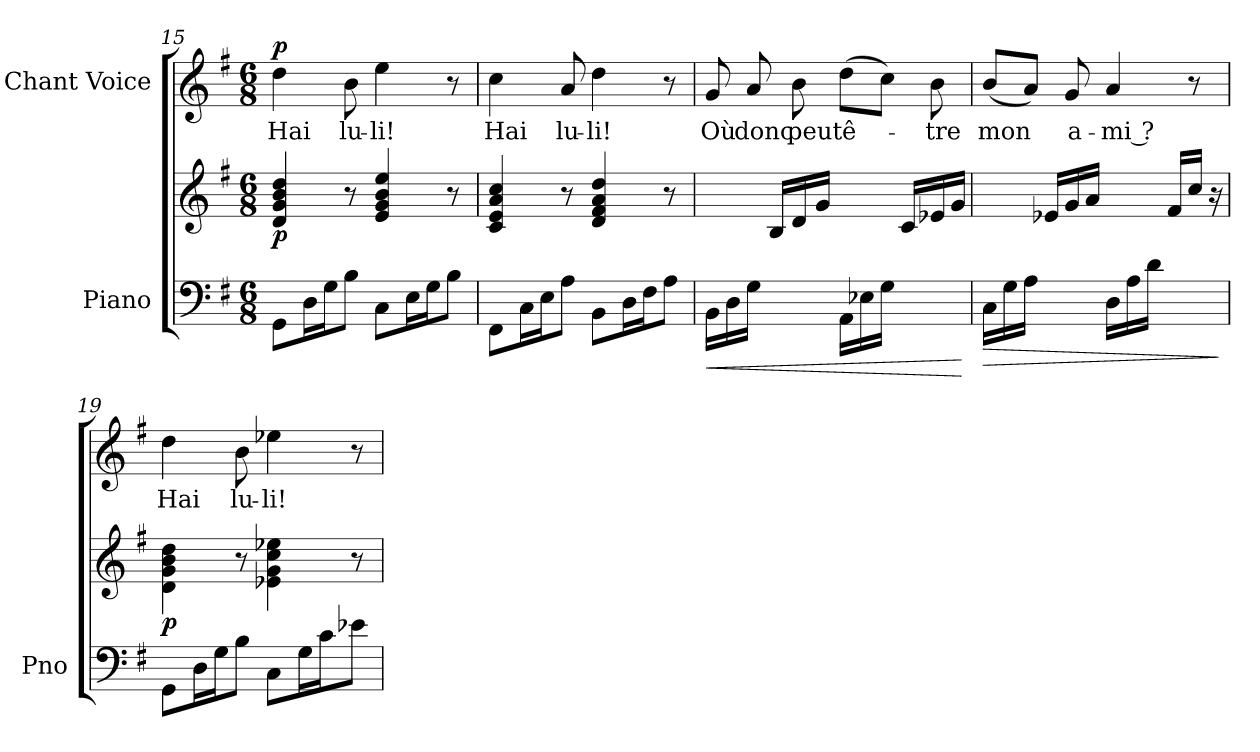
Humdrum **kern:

**kern	**kern	**dynam	**kern	**text	**dynam
*part2	*part2	*part2	*part1	*part1	*part1
*staff3	*staff2	*staff2/3	*staff1	*staff1	*staff1
*I"Piano	*	*	*I"Chant Voice	*	*
*I'Pno	*	*	*	*	*
!!LO:PB:g=z
*clefF4	*clefG2	*	*clefG2	*	*
*k[f#]	*k[f#]	*	*k[f#]	*	*
*M6/8	*M6/8	*	*M6/8	*	*
=15	=15	=15	=15	=15	=15
!	!	!LO:DY:b	!	!LO:LY:b	!LO:DY:a
8GG\L	4d/ 4g/ 4b/ 4dd/	p	4dd\	Hai	p
16D\L	.	.	.	.	.
16G\J	.	.	.	.	.
!	!	!	!	!LO:LY:b	!
8B\J	8r	.	8b\	lu-	.
!	!	!	!	!LO:LY:b	!
8C\L	4e/ 4g/ 4b/ 4ee/	.	4ee\	-li!	.
16E\L	.	.	.	.	.
16G\J	.	.	.	.	.
8B\J	8r	.	8r	.	.
=16	=16	=16	=16	=16	=16
!	!	!	!	!LO:LY:b	!
8FF#\L	4c/ 4e/ 4a/ 4cc/	.	4cc\	Hai	.
16C\L	.	.	.	.	.
16E\J	.	.	.	.	.
!	!	!	!	!LO:LY:b	!
8A\J	8r	.	8a/	lu-	.
!	!	!	!	!LO:LY:b	!
8BB\L	4d/ 4f#/ 4a/ 4dd/	.	4dd\	-li!	.
16D\L	.	.	.	.	.
16F#\J	.	.	.	.	.
8A\J	8r	.	8r	.	.
=17	=17	=17	=17	=17	=17
!	!	!LO:HP:b=2	!	!LO:LY:b	!
*^	*	*	*	*	*
(16BB\LL	2.ryy	8.ryy	<	8g/	Où	.
16D\	.	.	.	.	.	.
!	!	!	!	!	!LO:LY:b	!
16G\JJ	.	.	.	8a/	donc	.
8.ryy	.	16B/LL	.	.	.	.
!	!	!	!	!	!LO:LY:b	!
.	.	16d/	.	8b\	peut	.
.	.	16g/JJ)	.	.	.	.
!	!	!	!	!	!LO:LY:b	!
(16AA\LL	.	8.ryy	.	(8dd\L	ê-	.
16E-X\	.	.	.	.	.	.
16G\JJ	.	.	.	8cc\J)	.	.
8.ryy	.	16c/LL	.	.	.	.
!	!	!	!	!	!LO:LY:b	!
.	.	16e-X/	.	8b\	-tre	.
.	.	16g/JJ)	.	.	.	.
*v	*v	*	*	*	*	*
.	.	[	.	.	.
!!LO:LB:g=z
=18	=18	=18	=18	=18	=18
!	!	!LO:HP:b=2	!	!LO:LY:b	!
*^	*	*	*	*	*
(16C\LL	2.ryy	8.ryy	>	(8b/L	mon	.
16G\	.	.	.	.	.	.
16A\JJ	.	.	.	8a/J)	.	.
8.ryy	.	16e-X/LL	.	.	.	.
!	!	!	!	!	!LO:LY:b	!
.	.	16g/	.	8g/	a-	.
.	.	16a/JJ)	.	.	.	.
!	!	!	!	!	!LO:LY:b	!
(16D\LL	.	8.ryy	.	4a/	-mi ?	.
16A\	.	.	.	.	.	.
16d\JJ	.	.	.	.	.	.
8.ryy	.	16f#/LL	.	.	.	.
.	.	16cc/JJ)	.	8r	.	.
.	.	16r	.	.	.	.
*v	*v	*	*	*	*	*
.	.	]	.	.	.
!!LO:LB:g=z
=19	=19	=19	=19	=19	=19
!	!	!LO:DY:b	!	!LO:LY:b	!
8GG\L	4d\ 4g\ 4b\ 4dd\	p	4dd\	Hai	.
16D\L	.	.	.	.	.
16G\J	.	.	.	.	.
!	!	!	!	!LO:LY:b	!
8B\J	8r	.	8b\	lu-	.
!	!	!	!	!LO:LY:b	!
8C\L	4e-X\ 4g\ 4cc\ 4ee-X\	.	4ee-X\	-li!	.
16G\L	.	.	.	.	.
16c\J	.	.	.	.	.
8e-X\J	8r	.	8r	.	.
=	=	=	=	=	=
*-	*-	*-	*-	*-	*-
